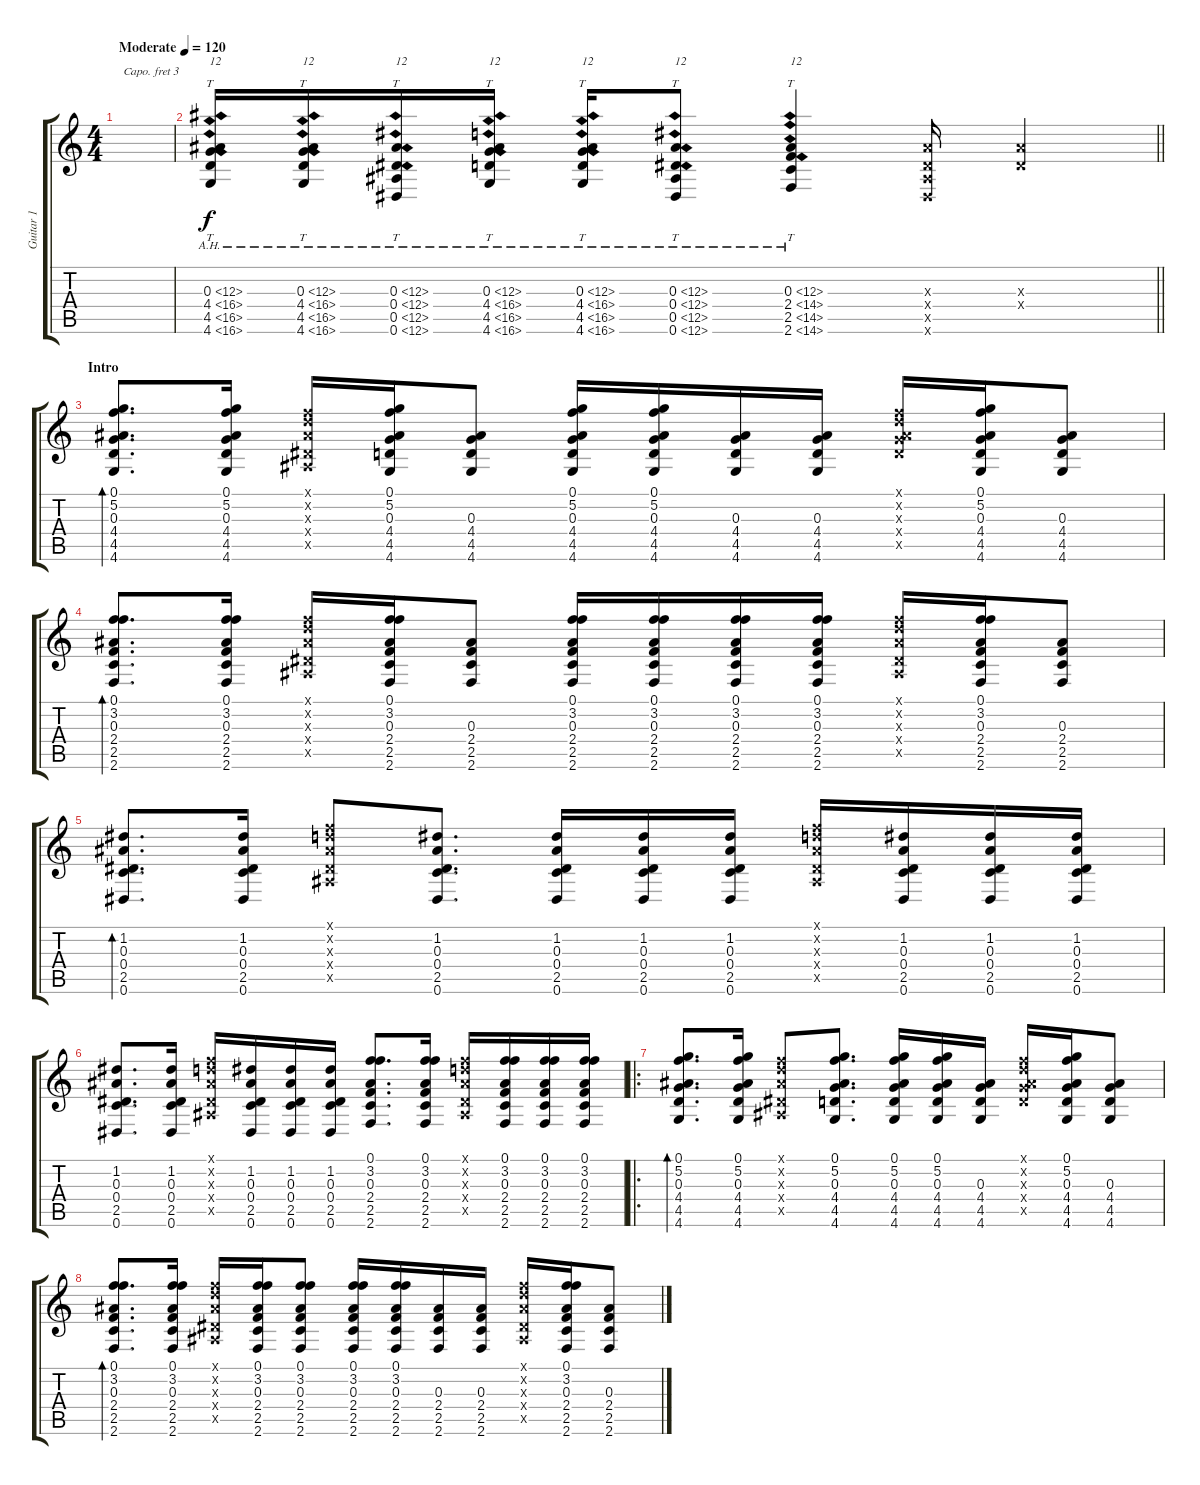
\track ("Guitar 1" "Guitar 1") {instrument acousticguitarsteel}
\staff {score tabs}
\capo 3
\tuning (D4 B3 G3 C3 G2 C2) {hide}
\ts (4 4)
\tempo (120 "Moderate")
\clef g2
\ks c
|
\barLineRight lightlight
(0.3{ah 12} 4.4{ah 12} 4.5{ah 12} 4.6{ah 12}).16{tt txt "12"} (0.3{ah 12} 4.4{ah 12} 4.5{ah 12} 4.6{ah 12}).16{tt txt "12"} (0.3{ah 12} 0.4{ah 12} 0.5{ah 12} 0.6{ah 12}).16{tt txt "12"} (0.3{ah 12} 4.4{ah 12} 4.5{ah 12} 4.6{ah 12}).16{tt txt "12"} (0.3{ah 12} 4.4{ah 12} 4.5{ah 12} 4.6{ah 12}).16{tt txt "12"} (0.3{ah 12} 0.4{ah 12} 0.5{ah 12} 0.6{ah 12}).8{tt txt "12"} (0.3{ah 12} 2.4{ah 12} 2.5{ah 12} 2.6{ah 12}).4{tt txt "12"} (0.3{x} 0.4{x} 0.5{x} 0.6{x}).16 (0.3{x} 0.4{x}).4 |
\section ("" "Intro")
(0.1 5.2 0.3 4.4 4.5 4.6).8{d bd 60} (0.1 5.2 0.3 4.4 4.5 4.6).16 (0.1{x} 0.2{x} 0.3{x} 0.4{x} 0.5{x}).16 (0.1 5.2 0.3 4.4 4.5 4.6).16 (0.3 4.4 4.5 4.6).8 (0.1 5.2 0.3 4.4 4.5 4.6).16 (0.1 5.2 0.3 4.4 4.5 4.6).16 (0.3 4.4 4.5 4.6).16 (0.3 4.4 4.5 4.6).16 (0.1{x} 0.2{x} 0.3{x} 4.4{x} 4.5{x}).16 (0.1 5.2 0.3 4.4 4.5 4.6).16 (0.3 4.4 4.5 4.6).8 |
(0.1 3.2 0.3 2.4 2.5 2.6).8{d bd 60} (0.1 3.2 0.3 2.4 2.5 2.6).16 (0.1{x} 0.2{x} 0.3{x} 0.4{x} 0.5{x}).16 (0.1 3.2 0.3 2.4 2.5 2.6).16 (0.3 2.4 2.5 2.6).8 (0.1 3.2 0.3 2.4 2.5 2.6).16 (0.1 3.2 0.3 2.4 2.5 2.6).16 (0.1 3.2 0.3 2.4 2.5 2.6).16 (0.1 3.2 0.3 2.4 2.5 2.6).16 (0.1{x} 0.2{x} 0.3{x} 0.4{x} 0.5{x}).16 (0.1 3.2 0.3 2.4 2.5 2.6).16 (0.3 2.4 2.5 2.6).8 |
(1.2 0.3 0.4 2.5 0.6).8{d bd 60} (1.2 0.3 0.4 2.5 0.6).16 (0.1{x} 0.2{x} 0.3{x} 0.4{x} 0.5{x}).8 (1.2 0.3 0.4 2.5 0.6).8{d} (1.2 0.3 0.4 2.5 0.6).16 (1.2 0.3 0.4 2.5 0.6).16 (1.2 0.3 0.4 2.5 0.6).16 (0.1{x} 0.2{x} 0.3{x} 0.4{x} 0.5{x}).16 (1.2 0.3 0.4 2.5 0.6).16 (1.2 0.3 0.4 2.5 0.6).16 (1.2 0.3 0.4 2.5 0.6).16 |
(1.2 0.3 0.4 2.5 0.6).8{d} (1.2 0.3 0.4 2.5 0.6).16 (0.1{x} 0.2{x} 0.3{x} 0.4{x} 0.5{x}).16 (1.2 0.3 0.4 2.5 0.6).16 (1.2 0.3 0.4 2.5 0.6).16 (1.2 0.3 0.4 2.5 0.6).16 (0.1 3.2 0.3 2.4 2.5 2.6).8{d} (0.1 3.2 0.3 2.4 2.5 2.6).16 (0.1{x} 0.2{x} 0.3{x} 0.4{x} 0.5{x}).16 (0.1 3.2 0.3 2.4 2.5 2.6).16 (0.1 3.2 0.3 2.4 2.5 2.6).16 (0.1 3.2 0.3 2.4 2.5 2.6).16 |
\ro
(0.1 5.2 0.3 4.4 4.5 4.6).8{d bd 60} (0.1 5.2 0.3 4.4 4.5 4.6).16 (0.1{x} 0.2{x} 0.3{x} 0.4{x} 0.5{x}).8 (0.1 5.2 0.3 4.4 4.5 4.6).8{d} (0.1 5.2 0.3 4.4 4.5 4.6).16 (0.1 5.2 0.3 4.4 4.5 4.6).16 (0.3 4.4 4.5 4.6).16 (0.1{x} 0.2{x} 0.3{x} 4.4{x} 4.5{x}).16 (0.1 5.2 0.3 4.4 4.5 4.6).16 (0.3 4.4 4.5 4.6).8 |
(0.1 3.2 0.3 2.4 2.5 2.6).8{d bd 60} (0.1 3.2 0.3 2.4 2.5 2.6).16 (0.1{x} 0.2{x} 0.3{x} 0.4{x} 0.5{x}).16 (0.1 3.2 0.3 2.4 2.5 2.6).16 (0.1 3.2 0.3 2.4 2.5 2.6).8 (0.1 3.2 0.3 2.4 2.5 2.6).16 (0.1 3.2 0.3 2.4 2.5 2.6).16 (0.3 2.4 2.5 2.6).16 (0.3 2.4 2.5 2.6).16 (0.1{x} 0.2{x} 0.3{x} 0.4{x} 0.5{x}).16 (0.1 3.2 0.3 2.4 2.5 2.6).16 (0.3 2.4 2.5 2.6).8
